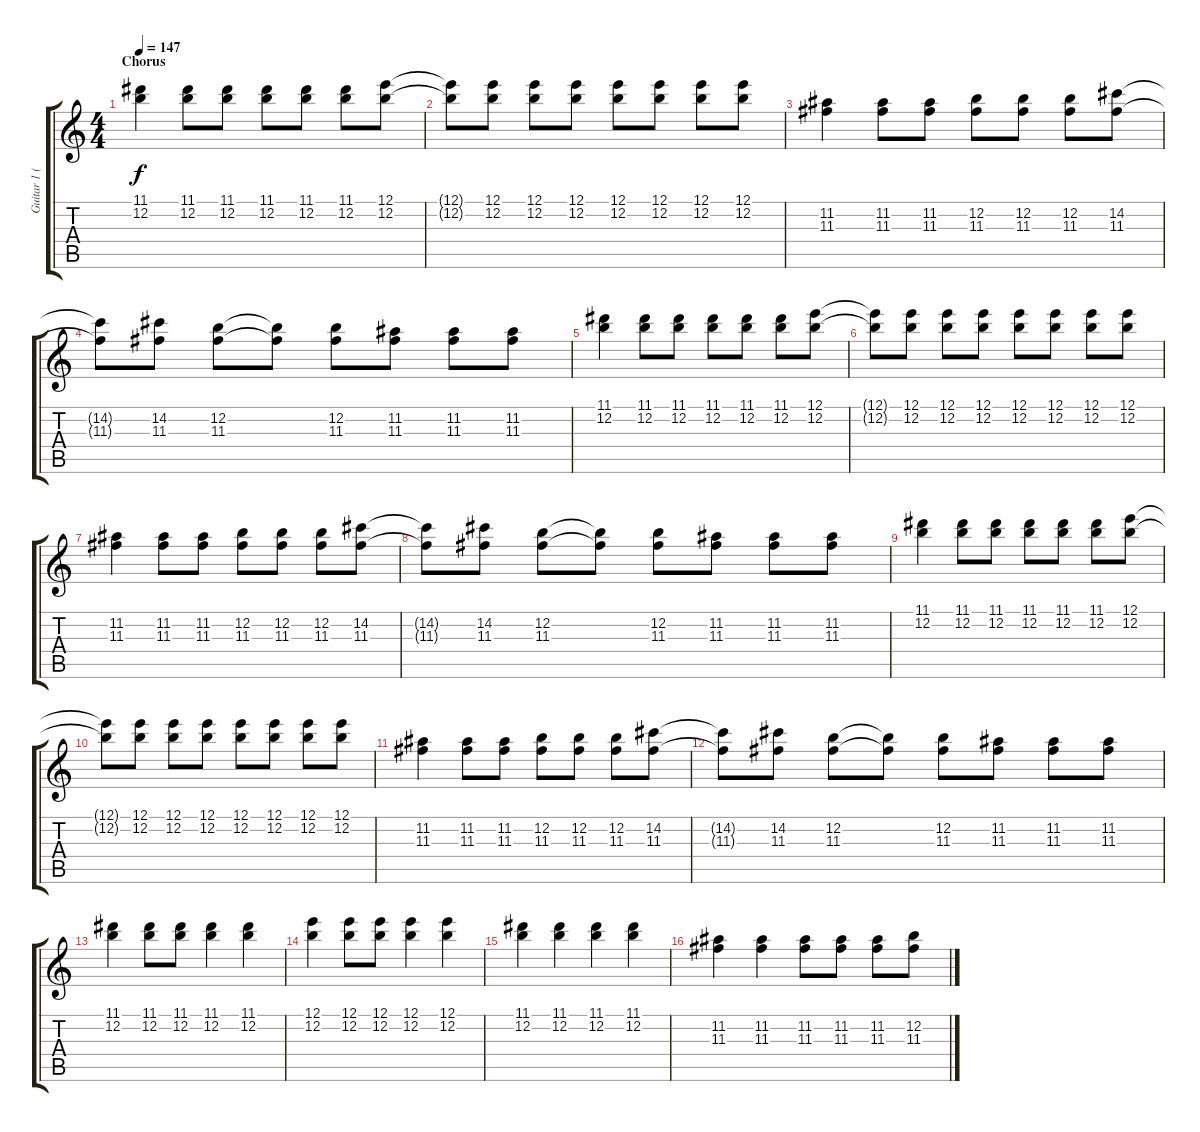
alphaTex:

\track ("Guitar 1 (Kita)" "Guitar 1 (") {instrument acousticguitarnylon}
\staff {score tabs}
\tuning (E4 B3 G3 D3 A2 E2) {hide}
\ts (4 4)
\section ("" "Chorus")
\tempo 147
\clef g2
\ks c
(11.1 12.2).4{dy f} (11.1 12.2).8 (11.1 12.2).8 (11.1 12.2).8 (11.1 12.2).8 (11.1 12.2).8 (12.1 12.2).8 |
(12.1{t} 12.2{t}).8 (12.1 12.2).8 (12.1 12.2).8 (12.1 12.2).8 (12.1 12.2).8 (12.1 12.2).8 (12.1 12.2).8 (12.1 12.2).8 |
(11.2 11.3).4 (11.2 11.3).8 (11.2 11.3).8 (12.2 11.3).8 (12.2 11.3).8 (12.2 11.3).8 (14.2 11.3).8 |
(14.2{t} 11.3{t}).8 (14.2 11.3).8 (12.2 11.3).8 (12.2{t} 11.3{t}).8 (12.2 11.3).8 (11.2 11.3).8 (11.2 11.3).8 (11.2 11.3).8 |
(11.1 12.2).4 (11.1 12.2).8 (11.1 12.2).8 (11.1 12.2).8 (11.1 12.2).8 (11.1 12.2).8 (12.1 12.2).8 |
(12.1{t} 12.2{t}).8 (12.1 12.2).8 (12.1 12.2).8 (12.1 12.2).8 (12.1 12.2).8 (12.1 12.2).8 (12.1 12.2).8 (12.1 12.2).8 |
(11.2 11.3).4 (11.2 11.3).8 (11.2 11.3).8 (12.2 11.3).8 (12.2 11.3).8 (12.2 11.3).8 (14.2 11.3).8 |
(14.2{t} 11.3{t}).8 (14.2 11.3).8 (12.2 11.3).8 (12.2{t} 11.3{t}).8 (12.2 11.3).8 (11.2 11.3).8 (11.2 11.3).8 (11.2 11.3).8 |
(11.1 12.2).4 (11.1 12.2).8 (11.1 12.2).8 (11.1 12.2).8 (11.1 12.2).8 (11.1 12.2).8 (12.1 12.2).8 |
(12.1{t} 12.2{t}).8 (12.1 12.2).8 (12.1 12.2).8 (12.1 12.2).8 (12.1 12.2).8 (12.1 12.2).8 (12.1 12.2).8 (12.1 12.2).8 |
(11.2 11.3).4 (11.2 11.3).8 (11.2 11.3).8 (12.2 11.3).8 (12.2 11.3).8 (12.2 11.3).8 (14.2 11.3).8 |
(14.2{t} 11.3{t}).8 (14.2 11.3).8 (12.2 11.3).8 (12.2{t} 11.3{t}).8 (12.2 11.3).8 (11.2 11.3).8 (11.2 11.3).8 (11.2 11.3).8 |
(11.1 12.2).4 (11.1 12.2).8 (11.1 12.2).8 (11.1 12.2).4 (11.1 12.2).4 |
(12.1 12.2).4 (12.1 12.2).8 (12.1 12.2).8 (12.1 12.2).4 (12.1 12.2).4 |
(11.1 12.2).4 (11.1 12.2).4 (11.1 12.2).4 (11.1 12.2).4 |
(11.2 11.3).4 (11.2 11.3).4 (11.2 11.3).8 (11.2 11.3).8 (11.2 11.3).8 (12.2 11.3).8
